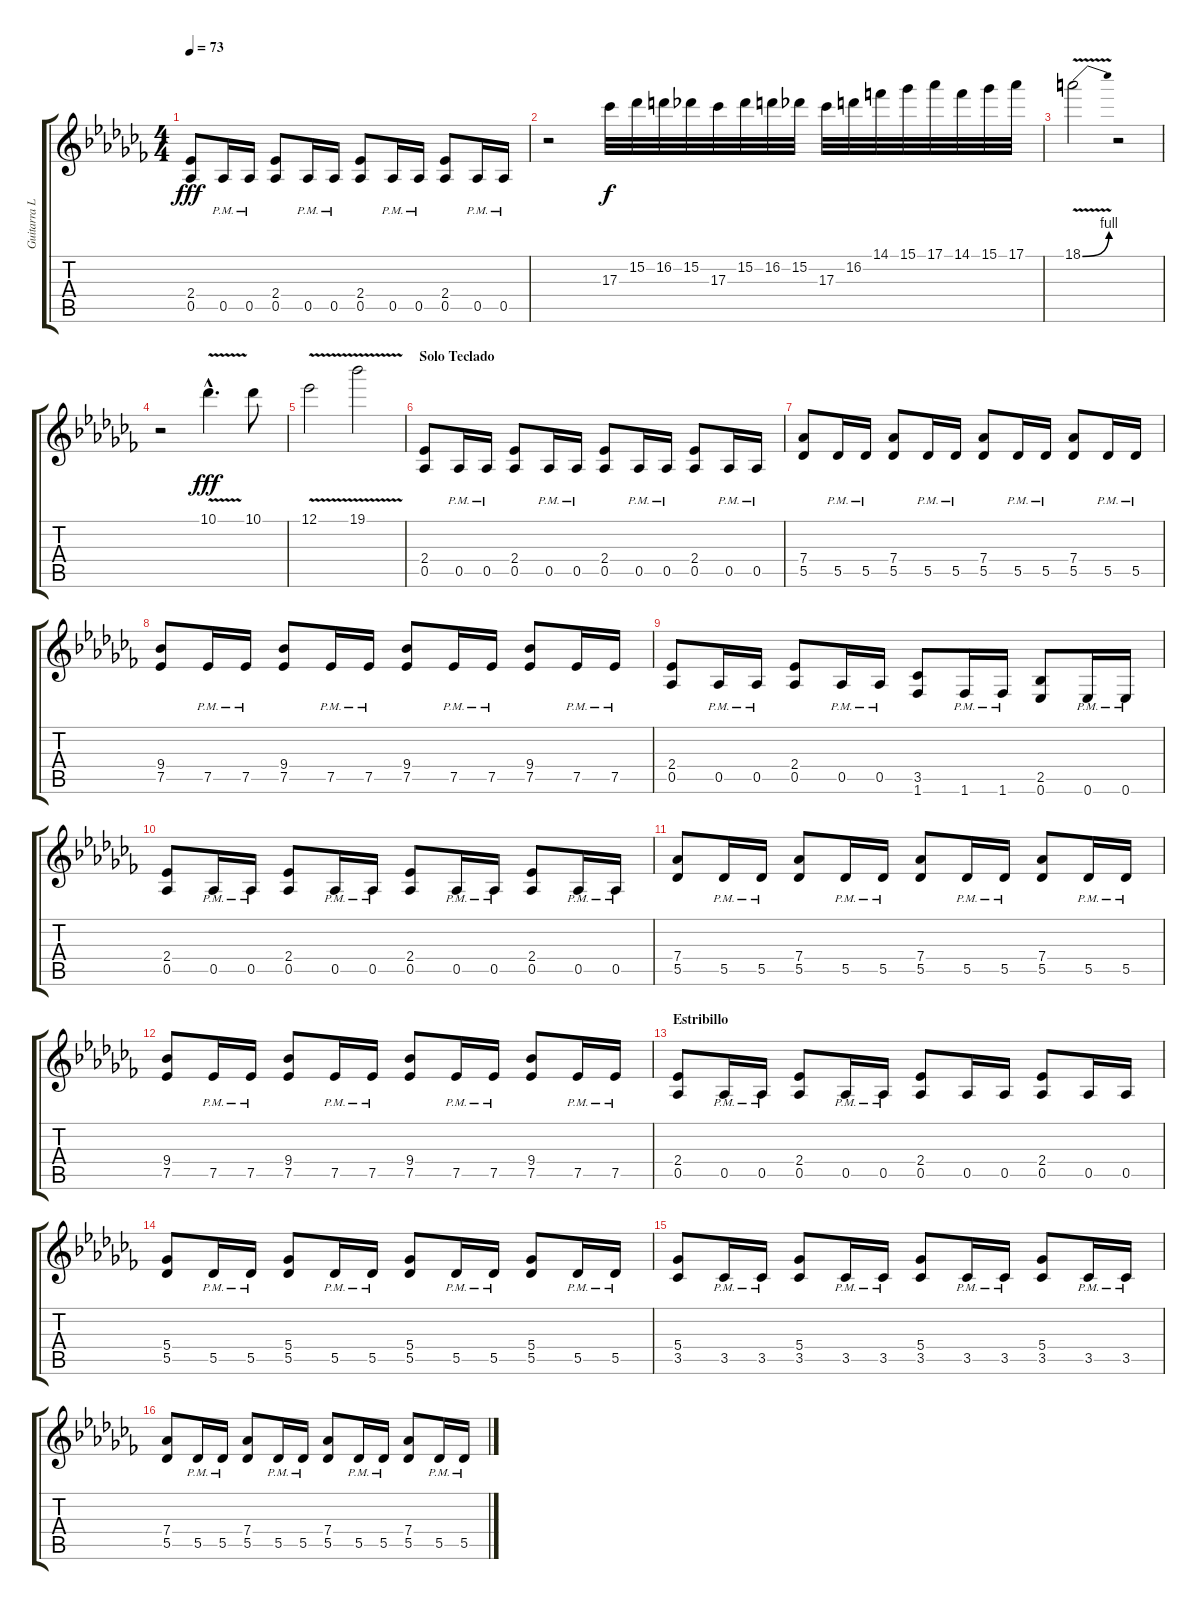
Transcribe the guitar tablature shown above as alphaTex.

\track ("Guitarra Lider1" "Guitarra L") {instrument distortionguitar}
\staff {score tabs}
\tuning (Eb4 Bb3 Gb3 Db3 Ab2 Eb2) {hide}
\ts (4 4)
\tempo 73
\clef g2
\ks abminor
(2.4 0.5).8{dy fff} 0.5{pm}.16 0.5{pm}.16 (2.4 0.5).8 0.5{pm}.16 0.5{pm}.16 (2.4 0.5).8 0.5{pm}.16 0.5{pm}.16 (2.4 0.5).8 0.5{pm}.16 0.5{pm}.16 |
r.2{volume 16 balance 8} 17.3.32{dy f} 15.2.32 16.2.32 15.2.32 17.3.32 15.2.32 16.2.32 15.2.32 17.3.32 16.2.32 14.1.32 15.1.32 17.1.32 14.1.32 15.1.32 17.1.32 |
18.1{be (bend 0 0 60 4) v}.2 r.2 |
r.2 10.1{v hac}.4{d dy fff} 10.1.8 |
12.1{v}.2 19.1{v}.2 |
\section ("" "Solo Teclado")
(2.4 0.5).8{volume 8 balance 16} 0.5{pm}.16 0.5{pm}.16 (2.4 0.5).8 0.5{pm}.16 0.5{pm}.16 (2.4 0.5).8 0.5{pm}.16 0.5{pm}.16 (2.4 0.5).8 0.5{pm}.16 0.5{pm}.16 |
(7.4 5.5).8 5.5{pm}.16 5.5{pm}.16 (7.4 5.5).8 5.5{pm}.16 5.5{pm}.16 (7.4 5.5).8 5.5{pm}.16 5.5{pm}.16 (7.4 5.5).8 5.5{pm}.16 5.5{pm}.16 |
(9.4 7.5).8 7.5{pm}.16 7.5{pm}.16 (9.4 7.5).8 7.5{pm}.16 7.5{pm}.16 (9.4 7.5).8 7.5{pm}.16 7.5{pm}.16 (9.4 7.5).8 7.5{pm}.16 7.5{pm}.16 |
(2.4 0.5).8 0.5{pm}.16 0.5{pm}.16 (2.4 0.5).8 0.5{pm}.16 0.5{pm}.16 (3.5 1.6).8 1.6{pm}.16 1.6{pm}.16 (2.5 0.6).8 0.6{pm}.16 0.6{pm}.16 |
(2.4 0.5).8 0.5{pm}.16 0.5{pm}.16 (2.4 0.5).8 0.5{pm}.16 0.5{pm}.16 (2.4 0.5).8 0.5{pm}.16 0.5{pm}.16 (2.4 0.5).8 0.5{pm}.16 0.5{pm}.16 |
(7.4 5.5).8 5.5{pm}.16 5.5{pm}.16 (7.4 5.5).8 5.5{pm}.16 5.5{pm}.16 (7.4 5.5).8 5.5{pm}.16 5.5{pm}.16 (7.4 5.5).8 5.5{pm}.16 5.5{pm}.16 |
(9.4 7.5).8 7.5{pm}.16 7.5{pm}.16 (9.4 7.5).8 7.5{pm}.16 7.5{pm}.16 (9.4 7.5).8 7.5{pm}.16 7.5{pm}.16 (9.4 7.5).8 7.5{pm}.16 7.5{pm}.16 |
\section ("" "Estribillo")
(2.4 0.5).8 0.5{pm}.16 0.5{pm}.16 (2.4 0.5).8 0.5{pm}.16 0.5{pm}.16 (2.4 0.5).8 0.5.16 0.5.16 (2.4 0.5).8 0.5.16 0.5.16 |
(5.4 5.5).8 5.5{pm}.16 5.5{pm}.16 (5.4 5.5).8 5.5{pm}.16 5.5{pm}.16 (5.4 5.5).8 5.5{pm}.16 5.5{pm}.16 (5.4 5.5).8 5.5{pm}.16 5.5{pm}.16 |
(5.4 3.5).8 3.5{pm}.16 3.5{pm}.16 (5.4 3.5).8 3.5{pm}.16 3.5{pm}.16 (5.4 3.5).8 3.5{pm}.16 3.5{pm}.16 (5.4 3.5).8 3.5{pm}.16 3.5{pm}.16 |
(7.4 5.5).8 5.5{pm}.16 5.5{pm}.16 (7.4 5.5).8 5.5{pm}.16 5.5{pm}.16 (7.4 5.5).8 5.5{pm}.16 5.5{pm}.16 (7.4 5.5).8 5.5{pm}.16 5.5{pm}.16
